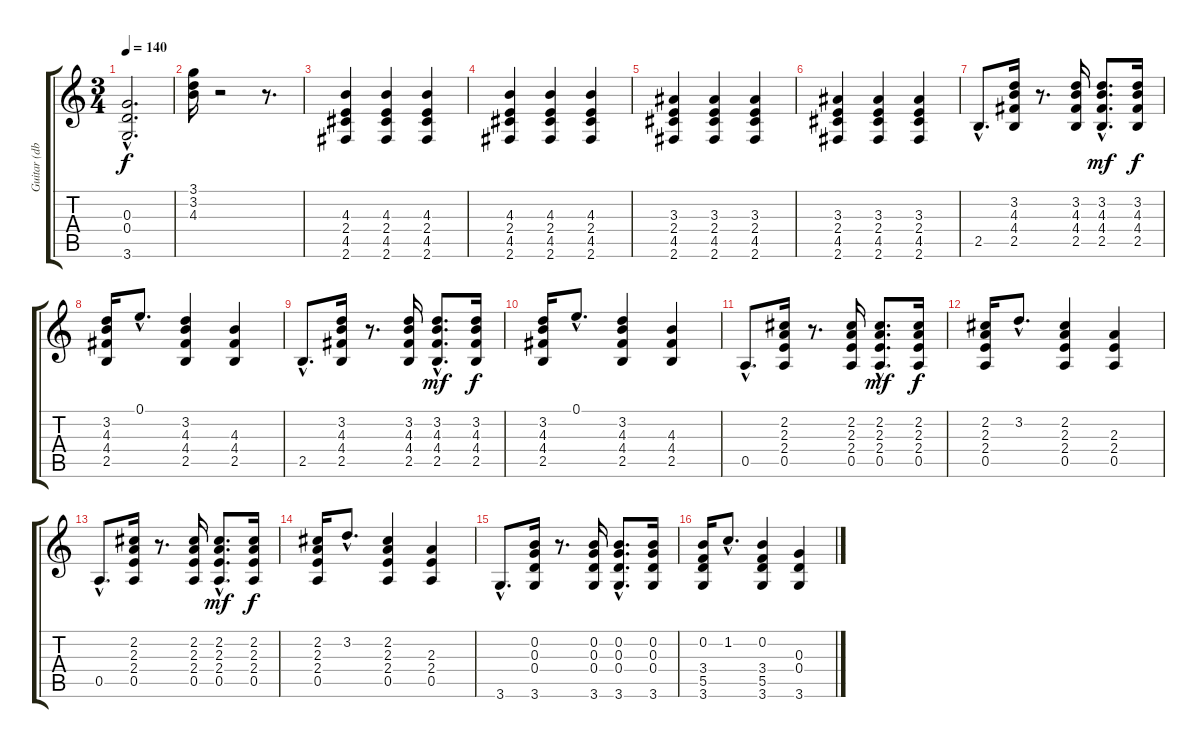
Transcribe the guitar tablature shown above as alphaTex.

\track ("Guitar (dbl track)" "Guitar (db") {instrument distortionguitar}
\staff {score tabs}
\tuning (E4 B3 G3 D3 A2 E2) {hide}
\ts (3 4)
\tempo 140
\clef g2
\ks c
(0.3{hac} 0.4{hac} 3.6{hac}).2{d dy f} |
(3.1 3.2 4.3).16 r.2 r.8{d} |
(4.3 2.4 4.5 2.6).4 (4.3 2.4 4.5 2.6).4 (4.3 2.4 4.5 2.6).4 |
(4.3 2.4 4.5 2.6).4 (4.3 2.4 4.5 2.6).4 (4.3 2.4 4.5 2.6).4 |
(3.3 2.4 4.5 2.6).4 (3.3 2.4 4.5 2.6).4 (3.3 2.4 4.5 2.6).4 |
(3.3 2.4 4.5 2.6).4 (3.3 2.4 4.5 2.6).4 (3.3 2.4 4.5 2.6).4 |
2.5{hac}.8{d} (3.2 4.3 4.4 2.5).16 r.8{d} (3.2 4.3 4.4 2.5).16 (3.2{hac} 4.3{hac} 4.4{hac} 2.5{hac}).8{d dy mf} (3.2 4.3 4.4 2.5).16{dy f} |
(3.2 4.3 4.4 2.5).16 0.1{hac}.8{d} (3.2 4.3 4.4 2.5).4 (4.3 4.4 2.5).4 |
2.5{hac}.8{d} (3.2 4.3 4.4 2.5).16 r.8{d} (3.2 4.3 4.4 2.5).16 (3.2{hac} 4.3{hac} 4.4{hac} 2.5{hac}).8{d dy mf} (3.2 4.3 4.4 2.5).16{dy f} |
(3.2 4.3 4.4 2.5).16 0.1{hac}.8{d} (3.2 4.3 4.4 2.5).4 (4.3 4.4 2.5).4 |
0.5{hac}.8{d} (2.2 2.3 2.4 0.5).16 r.8{d} (2.2 2.3 2.4 0.5).16 (2.2{hac} 2.3{hac} 2.4{hac} 0.5{hac}).8{d dy mf} (2.2 2.3 2.4 0.5).16{dy f} |
(2.2 2.3 2.4 0.5).16 3.2{hac}.8{d} (2.2 2.3 2.4 0.5).4 (2.3 2.4 0.5).4 |
0.5{hac}.8{d} (2.2 2.3 2.4 0.5).16 r.8{d} (2.2 2.3 2.4 0.5).16 (2.2{hac} 2.3{hac} 2.4{hac} 0.5{hac}).8{d dy mf} (2.2 2.3 2.4 0.5).16{dy f} |
(2.2 2.3 2.4 0.5).16 3.2{hac}.8{d} (2.2 2.3 2.4 0.5).4 (2.3 2.4 0.5).4 |
3.6{hac}.8{d} (0.2 0.3 0.4 3.6).16 r.8{d} (0.2 0.3 0.4 3.6).16 (0.2{hac} 0.3{hac} 0.4{hac} 3.6{hac}).8{d} (0.2 0.3 0.4 3.6).16 |
(0.2 3.4 5.5 3.6).16 1.2{hac}.8{d} (0.2 3.4 5.5 3.6).4 (0.3 0.4 3.6).4
